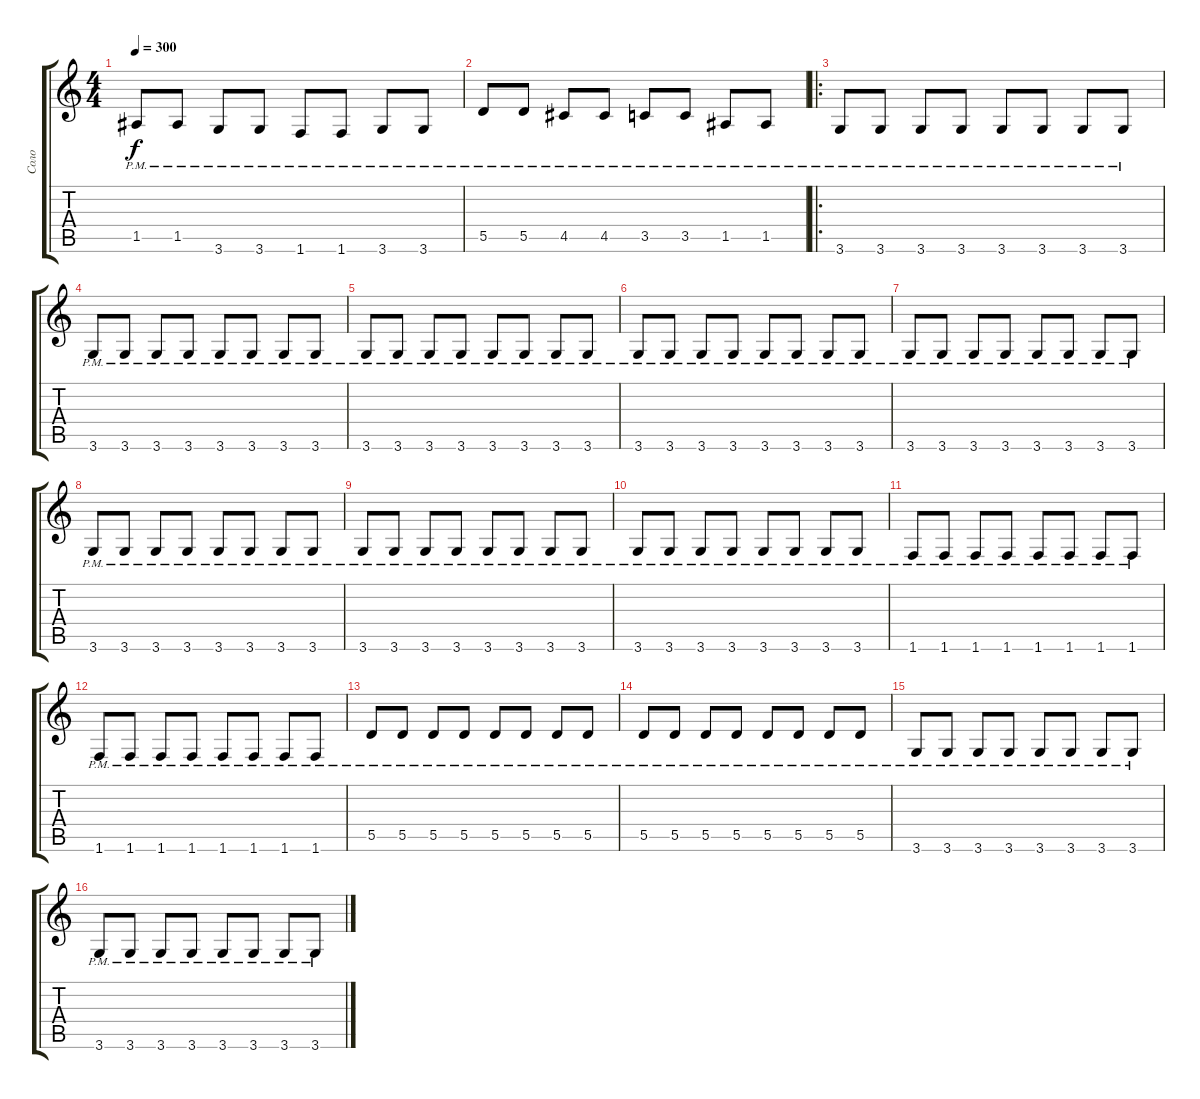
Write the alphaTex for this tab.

\track ("Соло" "Соло") {instrument distortionguitar}
\staff {score tabs}
\tuning (E4 B3 G3 D3 A2 E2) {hide}
\ts (4 4)
\tempo 300
\clef g2
\ks c
1.5{pm}.8{dy f} 1.5{pm}.8 3.6{pm}.8 3.6{pm}.8 1.6{pm}.8 1.6{pm}.8 3.6{pm}.8 3.6{pm}.8 |
5.5{pm}.8 5.5{pm}.8 4.5{pm}.8 4.5{pm}.8 3.5{pm}.8 3.5{pm}.8 1.5{pm}.8 1.5{pm}.8 |
\ro
3.6{pm}.8 3.6{pm}.8 3.6{pm}.8 3.6{pm}.8 3.6{pm}.8 3.6{pm}.8 3.6{pm}.8 3.6{pm}.8 |
3.6{pm}.8 3.6{pm}.8 3.6{pm}.8 3.6{pm}.8 3.6{pm}.8 3.6{pm}.8 3.6{pm}.8 3.6{pm}.8 |
3.6{pm}.8 3.6{pm}.8 3.6{pm}.8 3.6{pm}.8 3.6{pm}.8 3.6{pm}.8 3.6{pm}.8 3.6{pm}.8 |
3.6{pm}.8 3.6{pm}.8 3.6{pm}.8 3.6{pm}.8 3.6{pm}.8 3.6{pm}.8 3.6{pm}.8 3.6{pm}.8 |
3.6{pm}.8 3.6{pm}.8 3.6{pm}.8 3.6{pm}.8 3.6{pm}.8 3.6{pm}.8 3.6{pm}.8 3.6{pm}.8 |
3.6{pm}.8 3.6{pm}.8 3.6{pm}.8 3.6{pm}.8 3.6{pm}.8 3.6{pm}.8 3.6{pm}.8 3.6{pm}.8 |
3.6{pm}.8 3.6{pm}.8 3.6{pm}.8 3.6{pm}.8 3.6{pm}.8 3.6{pm}.8 3.6{pm}.8 3.6{pm}.8 |
3.6{pm}.8 3.6{pm}.8 3.6{pm}.8 3.6{pm}.8 3.6{pm}.8 3.6{pm}.8 3.6{pm}.8 3.6{pm}.8 |
1.6{pm}.8 1.6{pm}.8 1.6{pm}.8 1.6{pm}.8 1.6{pm}.8 1.6{pm}.8 1.6{pm}.8 1.6{pm}.8 |
1.6{pm}.8 1.6{pm}.8 1.6{pm}.8 1.6{pm}.8 1.6{pm}.8 1.6{pm}.8 1.6{pm}.8 1.6{pm}.8 |
5.5{pm}.8 5.5{pm}.8 5.5{pm}.8 5.5{pm}.8 5.5{pm}.8 5.5{pm}.8 5.5{pm}.8 5.5{pm}.8 |
5.5{pm}.8 5.5{pm}.8 5.5{pm}.8 5.5{pm}.8 5.5{pm}.8 5.5{pm}.8 5.5{pm}.8 5.5{pm}.8 |
3.6{pm}.8 3.6{pm}.8 3.6{pm}.8 3.6{pm}.8 3.6{pm}.8 3.6{pm}.8 3.6{pm}.8 3.6{pm}.8 |
3.6{pm}.8 3.6{pm}.8 3.6{pm}.8 3.6{pm}.8 3.6{pm}.8 3.6{pm}.8 3.6{pm}.8 3.6{pm}.8
